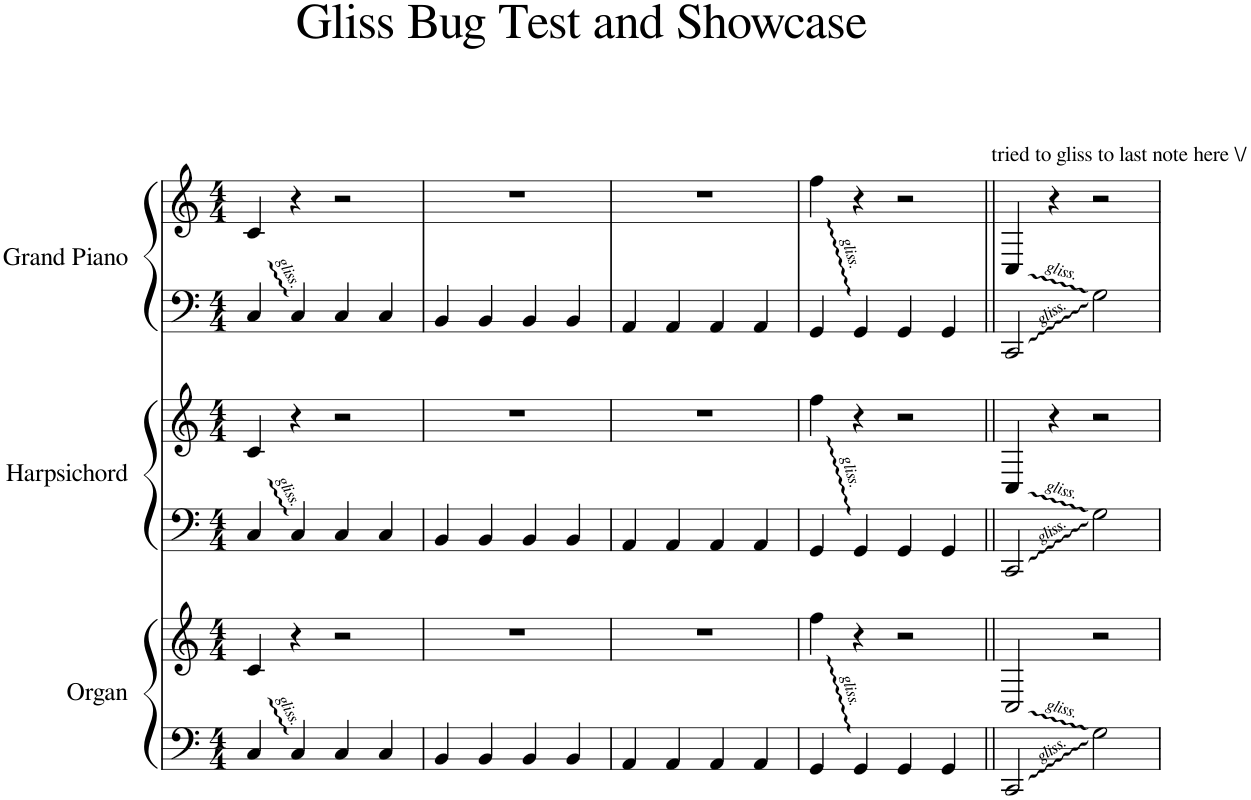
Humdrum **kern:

**kern	**kern	**kern	**kern	**kern	**kern
*part3	*part3	*part2	*part2	*part1	*part1
*staff6	*staff5	*staff4	*staff3	*staff2	*staff1
*I"Organ	*	*I"Harpsichord	*	*I"Grand Piano	*
*I'Org.	*	*I'Hch.	*	*I'Pno.	*
*clefF4	*clefG2	*clefF4	*clefG2	*clefF4	*clefG2
*k[]	*k[]	*k[]	*k[]	*k[]	*k[]
*M4/4	*M4/4	*M4/4	*M4/4	*M4/4	*M4/4
=1	=1	=1	=1	=1	=1
4C/	4c/	4C/	4c/	4C/	4c/
4C/	4r	4C/	4r	4C/	4r
4C/	2r	4C/	2r	4C/	2r
4C/	.	4C/	.	4C/	.
=2	=2	=2	=2	=2	=2
4BB/	1r	4BB/	1r	4BB/	1r
4BB/	.	4BB/	.	4BB/	.
4BB/	.	4BB/	.	4BB/	.
4BB/	.	4BB/	.	4BB/	.
=3	=3	=3	=3	=3	=3
4AA/	1r	4AA/	1r	4AA/	1r
4AA/	.	4AA/	.	4AA/	.
4AA/	.	4AA/	.	4AA/	.
4AA/	.	4AA/	.	4AA/	.
=4	=4	=4	=4	=4	=4
4GG/	4ff\	4GG/	4ff\	4GG/	4ff\
4GG/	4r	4GG/	4r	4GG/	4r
4GG/	2r	4GG/	2r	4GG/	2r
4GG/	.	4GG/	.	4GG/	.
=5||	=5||	=5||	=5||	=5||	=5||
!	!	!	!	!	!LO:TX:a:t=tried to gliss to last note here \/
2CC/	2C/	2CC/	4C/	2CC/	4C/
.	.	.	4r	.	4r
2G\	2r	2G\	2r	2G\	2r
=	=	=	=	=	=
*-	*-	*-	*-	*-	*-
